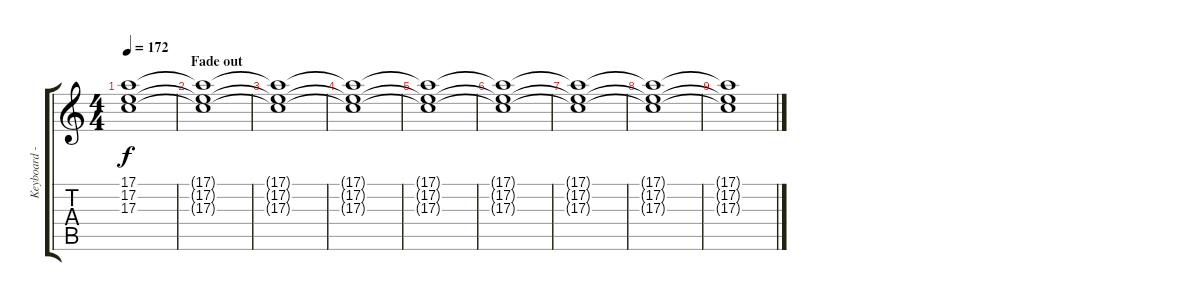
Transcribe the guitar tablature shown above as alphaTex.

\track ("Keyboard - chords" "Keyboard -") {instrument churchorgan}
\staff {score tabs}
\tuning (E4 B3 G3 D3 A2 E2) {hide}
\ts (4 4)
\tempo 172
\clef g2
\ks c
(17.1{t} 17.2{t} 17.3{t}).1{dy f} |
\section ("" "Fade out")
(17.1{t} 17.2{t} 17.3{t}).1 |
(17.1{t} 17.2{t} 17.3{t}).1 |
(17.1{t} 17.2{t} 17.3{t}).1 |
(17.1{t} 17.2{t} 17.3{t}).1 |
(17.1{t} 17.2{t} 17.3{t}).1 |
(17.1{t} 17.2{t} 17.3{t}).1 |
(17.1{t} 17.2{t} 17.3{t}).1 |
(17.1{t} 17.2{t} 17.3{t}).1
